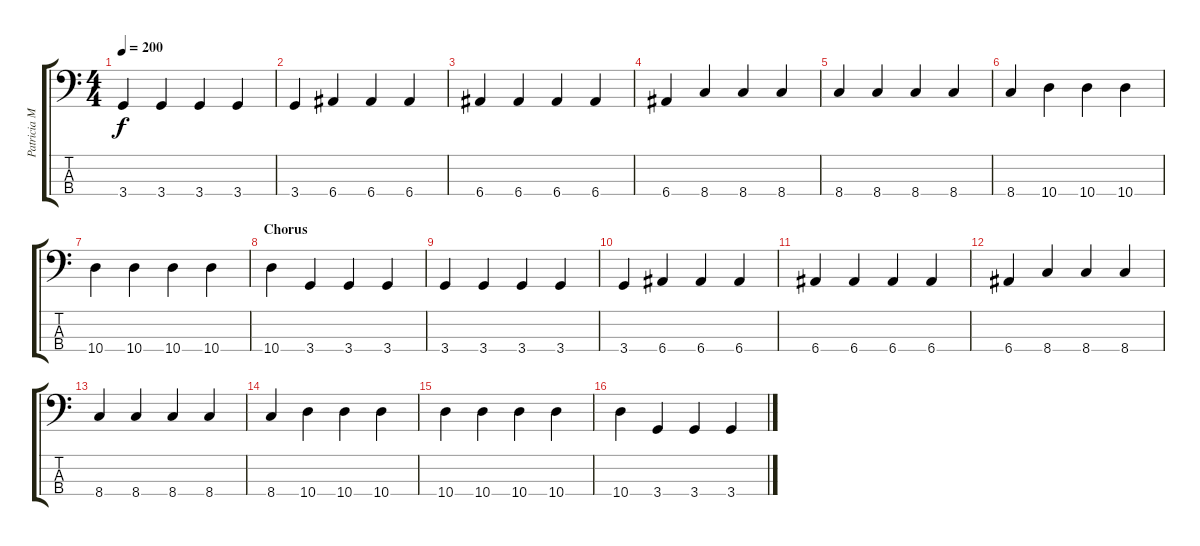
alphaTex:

\track ("Patricia Morrison" "Patricia M") {instrument electricbassfinger}
\staff {score tabs}
\tuning (G2 D2 A1 E1) {hide}
\ts (4 4)
\tempo 200
\clef f4
\ks c
3.4.4{dy f} 3.4.4 3.4.4 3.4.4 |
3.4.4 6.4.4 6.4.4 6.4.4 |
6.4.4 6.4.4 6.4.4 6.4.4 |
6.4.4 8.4.4 8.4.4 8.4.4 |
8.4.4 8.4.4 8.4.4 8.4.4 |
8.4.4 10.4.4 10.4.4 10.4.4 |
10.4.4 10.4.4 10.4.4 10.4.4 |
\section ("" "Chorus")
10.4.4 3.4.4 3.4.4 3.4.4 |
3.4.4 3.4.4 3.4.4 3.4.4 |
3.4.4 6.4.4 6.4.4 6.4.4 |
6.4.4 6.4.4 6.4.4 6.4.4 |
6.4.4 8.4.4 8.4.4 8.4.4 |
8.4.4 8.4.4 8.4.4 8.4.4 |
8.4.4 10.4.4 10.4.4 10.4.4 |
10.4.4 10.4.4 10.4.4 10.4.4 |
10.4.4 3.4.4 3.4.4 3.4.4
